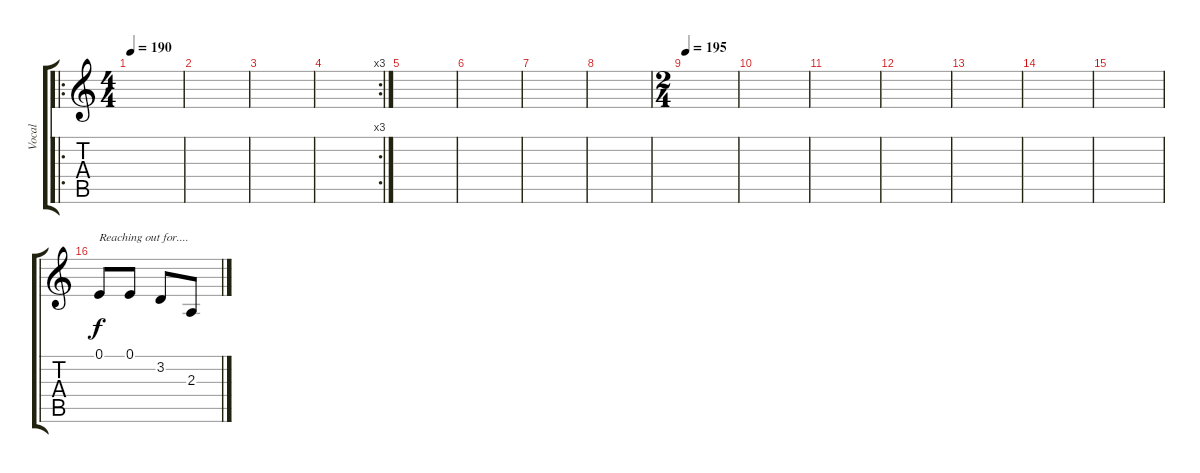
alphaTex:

\track ("Vocal" "Vocal") {instrument violin}
\staff {score tabs}
\tuning (E4 B3 G3 D3 A2 E2) {hide}
\ro
\ts (4 4)
\tempo 190
\tempo 144
\tempo 190
\clef g2
\ks c
|
|
|
\rc 3
|
|
|
|
|
\ts (2 4)
\tempo 180
\tempo 195
|
|
|
|
|
|
|
0.1.8{txt "Reaching out for...."} 0.1.8 3.2.8 2.3.8
